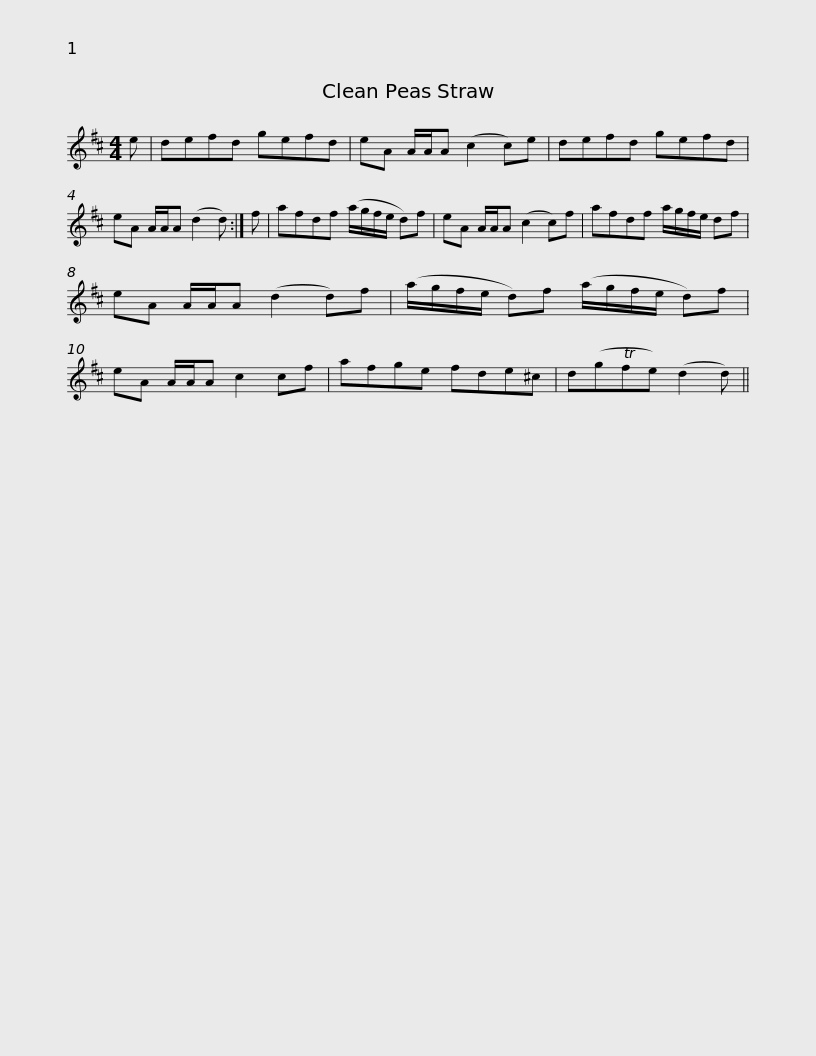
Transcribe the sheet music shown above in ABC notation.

X:1
L:1/8
M:4/4
I:linebreak $
K:D
V:1 treble
V:1
 e | defd gefd | eA A/A/A (c2 c)e | defd gefd | eA A/A/A (d2 d) :| %5
 f |$ afdf (a/g/f/e/ d)f | eA A/A/A (c2 c)f | afdf a/g/f/e/ df | eA A/A/A (d2 d)f |$ %10
 (a/g/f/e/ d)f (a/g/f/e/ d)f | eA A/A/A c2 cf | afge fde^c | d(gTfe) (d2 d) || %14
